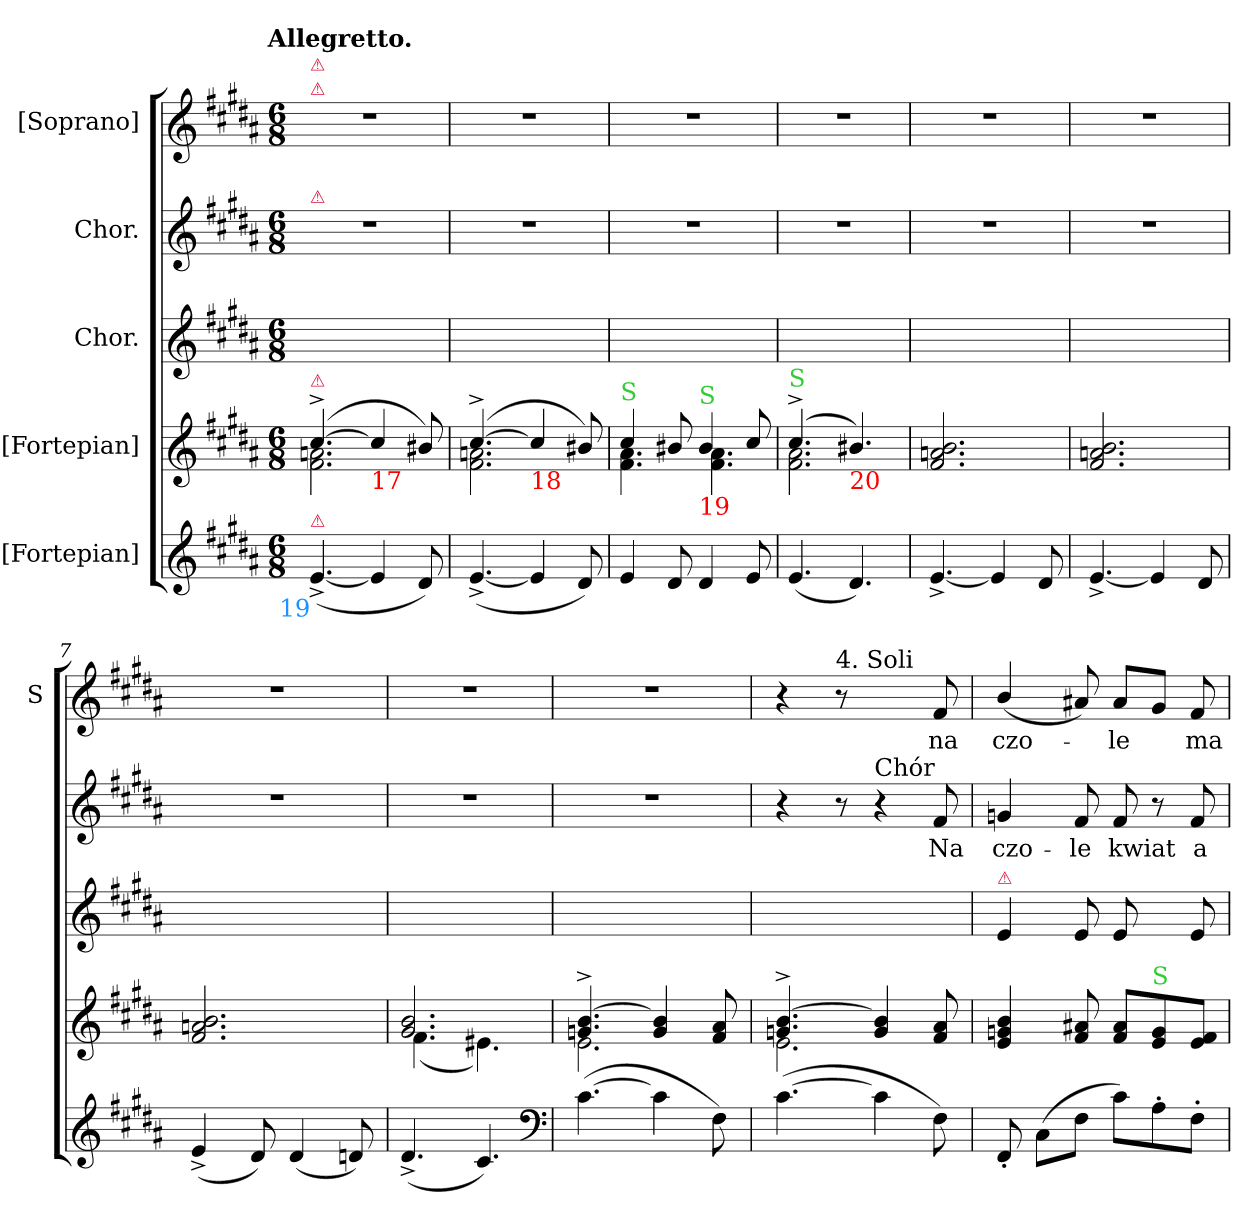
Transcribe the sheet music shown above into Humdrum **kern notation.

**kern	**kern	**kern	**kern	**text	**kern	**text
*part5	*part4	*part3	*part2	*part2	*part1	*part1
*staff5	*staff4	*staff3	*staff2	*staff2	*staff1	*staff1
*I"[Fortepian]	*I"[Fortepian]	*I"Chor.	*I"Chor.	*	*I"[Soprano]	*
*	*	*	*	*	*I'S	*
*clefG2	*clefG2	*clefG2	*clefG2	*	*clefG2	*
*k[f#c#g#d#a#]	*k[f#c#g#d#a#]	*k[f#c#g#d#a#]	*k[f#c#g#d#a#]	*	*k[f#c#g#d#a#]	*
*B:	*B:	*B:	*B:	*	*B:	*
!!LO:TX:omd:t=Allegretto.
*M6/8	*M6/8	*M6/8	*M6/8	*	*M6/8	*
=1	=1	=1	=1	=1	=1	=1
*	*^	*	*	*	*	*
!	!	!	!	!	!	!LO:TX:a:color=crimson:t=⚠	!
!	!	!	!	!	!	!LO:TX:a:color=crimson:t=⚠	!
!	!	!	!	!LO:TX:a:color=crimson:t=⚠	!	!	!
!	!LO:TX:a:color=crimson:t=⚠	!	!	!	!	!	!
!LO:TX:b:rj:color=dodgerblue:t=19	!	!	!	!	!	!	!
!LO:TX:a:color=crimson:t=⚠	!	!	!	!	!	!	!
([4.e^/	([4.cc#^/	2.f#\ 2.an\	2.ryy	2.r	.	2.r	.
!	!LO:TX:b:color=red:t=17	!	!	!	!	!	!
4e/]	4cc#/]	.	.	.	.	.	.
8d#/)	8b#X/)	.	.	.	.	.	.
=2	=2	=2	=2	=2	=2	=2	=2
([4.e^/	([4.cc#^/	2.f#\ 2.an\	2.ryy	2.r	.	2.r	.
!	!LO:TX:b:color=red:t=18	!	!	!	!	!	!
4e/]	4cc#/]	.	.	.	.	.	.
8d#/)	8b#X/)	.	.	.	.	.	.
=3	=3	=3	=3	=3	=3	=3	=3
!	!LO:TX:a:color=limegreen:t=S	!	!	!	!	!	!
4e/	4cc#/	4.f#\ 4.a#\	2.ryy	2.r	.	2.r	.
8d#/	8b#X/	.	.	.	.	.	.
!	!LO:TX:b:color=red:t=19	!	!	!	!	!	!
!	!LO:TX:a:color=limegreen:t=S	!	!	!	!	!	!
4d#/	4b#/	4.f#\ 4.a#\	.	.	.	.	.
8e/	8cc#/	.	.	.	.	.	.
=4	=4	=4	=4	=4	=4	=4	=4
!	!LO:TX:a:color=limegreen:t=S	!	!	!	!	!	!
(4.e/	(4.cc#^/	2.f#\ 2.a#\	2.ryy	2.r	.	2.r	.
!	!LO:TX:b:color=red:t=20	!	!	!	!	!	!
4.d#/)	4.b#X/)	.	.	.	.	.	.
*	*v	*v	*	*	*	*	*
=5	=5	=5	=5	=5	=5	=5
[4.e^/	2.f#/ 2.an/ 2.b/	2.ryy	2.r	.	2.r	.
4e/]	.	.	.	.	.	.
8d#/	.	.	.	.	.	.
=6	=6	=6	=6	=6	=6	=6
[4.e^/	2.f#/ 2.an/ 2.b/	2.ryy	2.r	.	2.r	.
4e/]	.	.	.	.	.	.
8d#/	.	.	.	.	.	.
=7	=7	=7	=7	=7	=7	=7
(4e^/	2.f#/ 2.an/ 2.b/	2.ryy	2.r	.	2.r	.
8d#/)	.	.	.	.	.	.
(4d#/	.	.	.	.	.	.
8dn/)	.	.	.	.	.	.
=8	=8	=8	=8	=8	=8	=8
*	*^	*	*	*	*	*
(4.d#^/	2.g#/ 2.b/	(>4.f#\	2.ryy	2.r	.	2.r	.
4.c#/)	.	4.e#X\)	.	.	.	.	.
*clefF4	*	*	*	*	*	*	*
=9	=9	=9	=9	=9	=9	=9	=9
([4.c#\	4.gn^/ [4.b^/	2.e\	2.ryy	2.r	.	2.r	.
4c#\]	4g/ 4b]/	.	.	.	.	.	.
8F#\)	8f#/ 8a#/	.	.	.	.	.	.
=10	=10	=10	=10	=10	=10	=10	=10
([4.c#\	4.gn^/ [4.b^/	2.e\	2.ryy	4r	.	4r	.
!	!	!	!	!	!	!LO:TX:a:t=4. Soli	!
.	.	.	.	8r	.	8r	.
!	!	!	!	!LO:TX:a:t=Chór	!	!	!
4c#\]	4g/ 4b]/	.	.	4r	.	4ryy	.
8F#\)	8f#/ 8a#/	.	.	8f#/	Na	8f#/	na
*	*v	*v	*	*	*	*	*
=11	=11	=11	=11	=11	=11	=11
!	!	!LO:TX:a:color=crimson:t=⚠	!	!	!	!
8FF#'/	4e/ 4gn/ 4b/	4e/	4gn/	czo-	(4b/	czo-
(8C#\L	.	.	.	.	.	.
8F#\J	8f#/ 8a#X/	8e/	8f#/	-le	8a#X/)	.
8c#\L)	8f#/ 8a#/L	8e/	8f#/	kwiat	8a#/L	-le
!	!LO:TX:a:color=limegreen:t=S	!	!	!	!	!
8A#'\	8e/ 8g/	8ryy	8r	.	8g#/J	.
8F#'\J	8e/ 8f#/J	8e/	8f#/	a	8f#/	ma
=	=	=	=	=	=	=
*-	*-	*-	*-	*-	*-	*-
